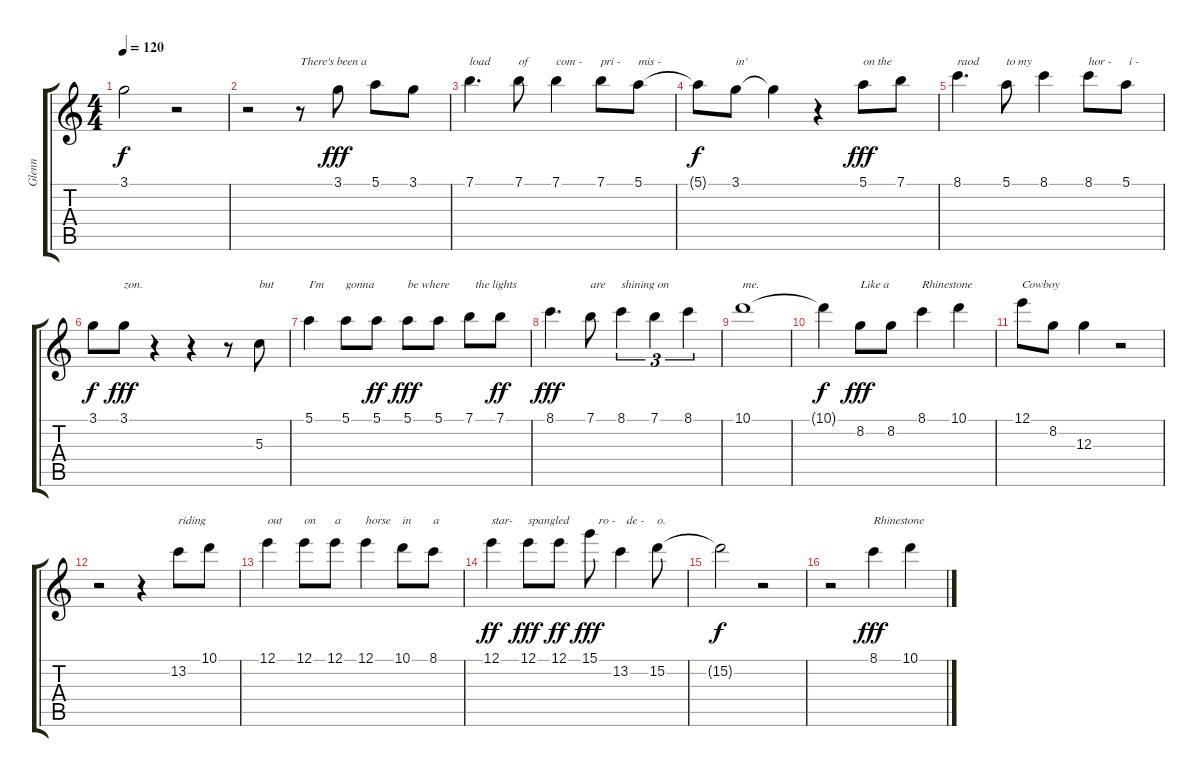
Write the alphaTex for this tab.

\track ("Glenn" "Glenn") {instrument acousticguitarsteel}
\staff {score tabs}
\tuning (E4 B3 G3 D3 A2 E2) {hide}
\ts (4 4)
\tempo 120
\clef g2
\ks c
3.1{t}.2{dy f} r.2 |
r.2 r.8{txt "There's been a"} 3.1.8{dy fff} 5.1.8 3.1.8 |
7.1.4{d txt "load"} 7.1.8{txt "of"} 7.1.4{txt "com -"} 7.1.8{txt "pri -"} 5.1.8{txt "mis -"} |
5.1{t}.8{dy f} 3.1.8{txt "in'"} 3.1{t}.4 r.4 5.1.8{txt "on the" dy fff} 7.1.8 |
8.1.4{d txt "raod"} 5.1.8{txt "to my"} 8.1.4 8.1.8{txt "hor -"} 5.1.8{txt " i -"} |
3.1.8{dy f} 3.1.8{txt "zon." dy fff} r.4 r.4 r.8 5.3.8{txt "but"} |
5.1.4{txt "I'm"} 5.1.8{txt "gonna"} 5.1.8{dy ff} 5.1.8{txt "be where" dy fff} 5.1.8 7.1.8{txt "  the lights"} 7.1.8{dy ff} |
8.1.4{d dy fff} 7.1.8{txt "are"} 8.1.4{tu (3 2) txt "shining on"} 7.1.4{tu (3 2)} 8.1.4{tu (3 2)} |
10.1.1{txt "me."} |
10.1{t}.4{dy f} 8.2.8{txt "Like a" dy fff} 8.2.8 8.1.4{txt "Rhinestone"} 10.1.4 |
12.1.8{txt "Cowboy"} 8.2.8 12.3.4 r.2 |
r.2 r.4 13.2.8{txt "riding"} 10.1.8 |
12.1.4{txt "out"} 12.1.8{txt "on"} 12.1.8{txt "a"} 12.1.4{txt "horse"} 10.1.8{txt "in"} 8.1.8{txt "a"} |
12.1.4{txt "star-" dy ff} 12.1.8{txt "spangled" dy fff} 12.1.8{dy ff} 15.1.8{txt "   ro -" dy fff} 13.2.4{txt "  de -"} 15.2.8{txt "o."} |
15.2{t}.2{dy f} r.2 |
r.2 8.1.4{txt "Rhinestone" dy fff} 10.1.4
